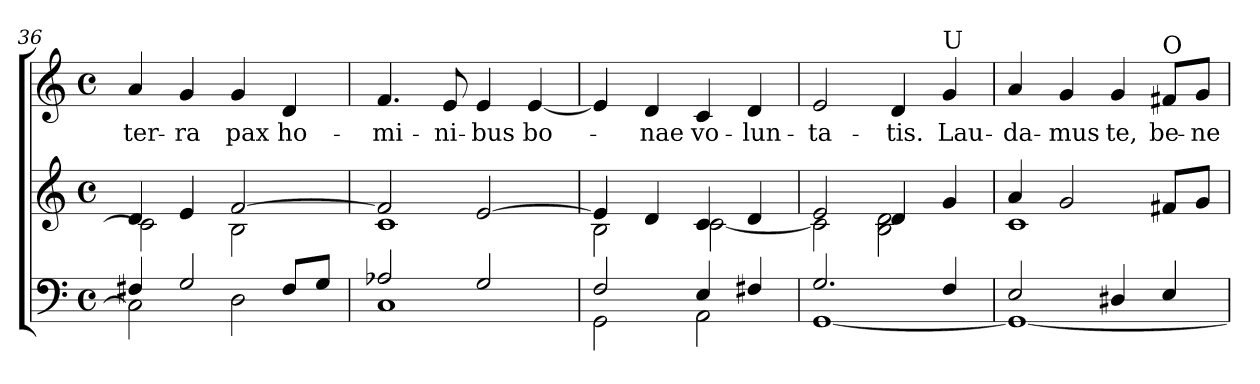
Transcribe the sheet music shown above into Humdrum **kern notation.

**kern	**kern	**kern	**text
*part2	*part2	*part1	*part1
*staff3	*staff2	*staff1	*staff1
*clefF4	*clefG2	*clefG2	*
*k[]	*k[]	*k[]	*
*C:	*C:	*C:	*
*M4/4	*M4/4	*M4/4	*
*met(c)	*met(c)	*met(c)	*
=36	=36	=36	=36
*^	*^	*	*
!	!	!	!	!	!LO:LY:b
4F#X/	2C\]	4d/	2c\]	4a/	ter-
!	!	!	!	!	!LO:LY:b
2G/	.	4e/	.	4g/	-ra
!	!	!	!	!	!LO:LY:b
.	2D\	[>2f/	2B\	4g/	pax
!	!	!	!	!	!LO:LY:b
8F#/L	.	.	.	4d/	ho-
8G/J	.	.	.	.	.
=37	=37	=37	=37	=37	=37
!	!	!	!	!	!LO:LY:b
2A-X/	1C	2f/]	1c	4.f/	-mi-
!	!	!	!	!	!LO:LY:b
.	.	.	.	8e/	-ni-
!	!	!	!	!	!LO:LY:b
2G/	.	[>2e/	.	4e/	-bus
!	!	!	!	!	!LO:LY:b
.	.	.	.	[4e/	bo-
=38	=38	=38	=38	=38	=38
2F/	2GG\	4e/]	2B\	4e/]	.
!	!	!	!	!	!LO:LY:b
.	.	4d/	.	4d/	-nae
!	!	!	!	!	!LO:LY:b
4E/	2AA\	4c/	[<2c\	4c/	vo-
!	!	!	!	!	!LO:LY:b
4F#X/	.	4d/	.	4d/	-lun-
=39	=39	=39	=39	=39	=39
!	!	!	!	!	!LO:LY:b
2.G/	[<1GG	2e/	2c\]	2e/	-ta-
!	!	!	!	!	!LO:LY:b
.	.	4d/	2B\ 2d\	4d/	-tis.
!	!	!	!	!LO:TX:a:t=U	!
!	!	!	!	!	!LO:LY:b
4F/	.	4g/	.	4g/	Lau-
=40	=40	=40	=40	=40	=40
!	!	!	!	!	!LO:LY:b
2E/	1GG_	4a/	1c	4a/	-da-
!	!	!	!	!	!LO:LY:b
.	.	2g/	.	4g/	-mus
!	!	!	!	!	!LO:LY:b
4D#X/	.	.	.	4g/	te,
!	!	!	!	!LO:TX:a:t=O	!
!	!	!	!	!	!LO:LY:b
4E/	.	8f#X/L	.	8f#X/L	be-
!	!	!	!	!	!LO:LY:b
.	.	8g/J	.	8g/J	-ne-
*v	*v	*	*	*	*
*	*v	*v	*	*
=	=	=	=
*-	*-	*-	*-
